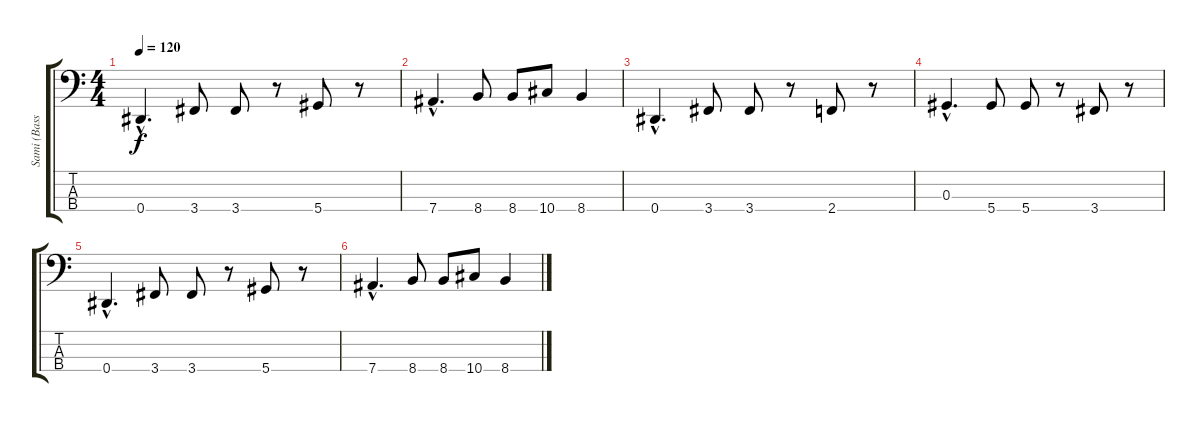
\track ("Sami (Bass)" "Sami (Bass") {instrument electricbassfinger}
\staff {score tabs}
\tuning (Gb2 Db2 Ab1 Eb1) {hide}
\ts (4 4)
\tempo 120
\clef f4
\ks c
0.4{hac}.4{d dy f volume 6} 3.4.8 3.4.8 r.8 5.4.8 r.8 |
7.4{hac}.4{d} 8.4.8 8.4.8 10.4.8 8.4.4 |
0.4{hac}.4{d} 3.4.8 3.4.8 r.8 2.4.8 r.8 |
0.3{hac}.4{d} 5.4.8 5.4.8 r.8 3.4.8 r.8 |
0.4{hac}.4{d volume 4} 3.4.8 3.4.8 r.8 5.4.8 r.8 |
7.4{hac}.4{d} 8.4.8 8.4.8 10.4.8 8.4.4
